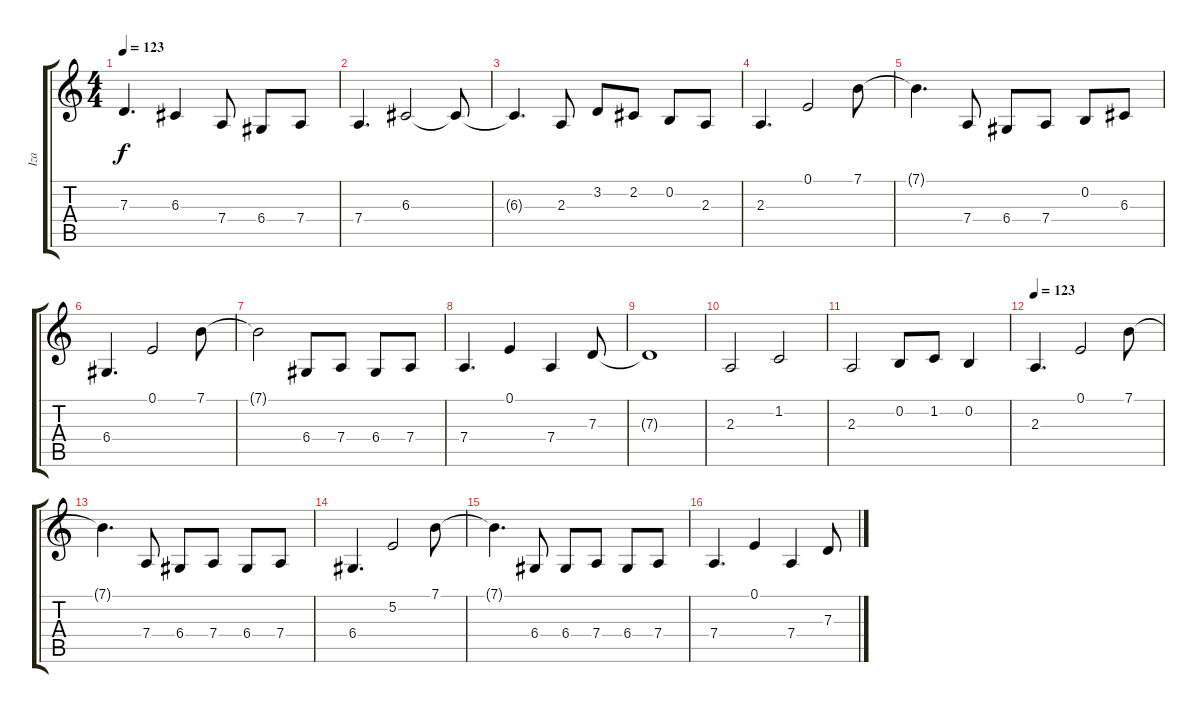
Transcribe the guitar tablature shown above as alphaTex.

\track ("Iza" "Iza") {instrument stringensemble1}
\staff {score tabs}
\tuning (E4 B3 G3 D3 A2 E2) {hide}
\ts (4 4)
\tempo 123
\clef g2
\ks c
7.3{t}.4{d dy f} 6.3.4 7.4.8 6.4.8 7.4.8 |
7.4.4{d} 6.3.2 6.3{t}.8 |
6.3{t}.4{d} 2.3.8 3.2.8 2.2.8 0.2.8 2.3.8 |
2.3.4{d} 0.1.2 7.1.8 |
7.1{t}.4{d} 7.4.8 6.4.8 7.4.8 0.2.8 6.3.8 |
6.4.4{d} 0.1.2 7.1.8 |
7.1{t}.2 6.4.8 7.4.8 6.4.8 7.4.8 |
7.4.4{d} 0.1.4 7.4.4 7.3.8 |
7.3{t}.1 |
2.3.2 1.2.2 |
2.3.2 0.2.8 1.2.8 0.2.4 |
\tempo 123
2.3.4{d} 0.1.2 7.1.8 |
7.1{t}.4{d} 7.4.8 6.4.8 7.4.8 6.4.8 7.4.8 |
6.4.4{d} 5.2.2 7.1.8 |
7.1{t}.4{d} 6.4.8 6.4.8 7.4.8 6.4.8 7.4.8 |
7.4.4{d} 0.1.4 7.4.4 7.3.8
